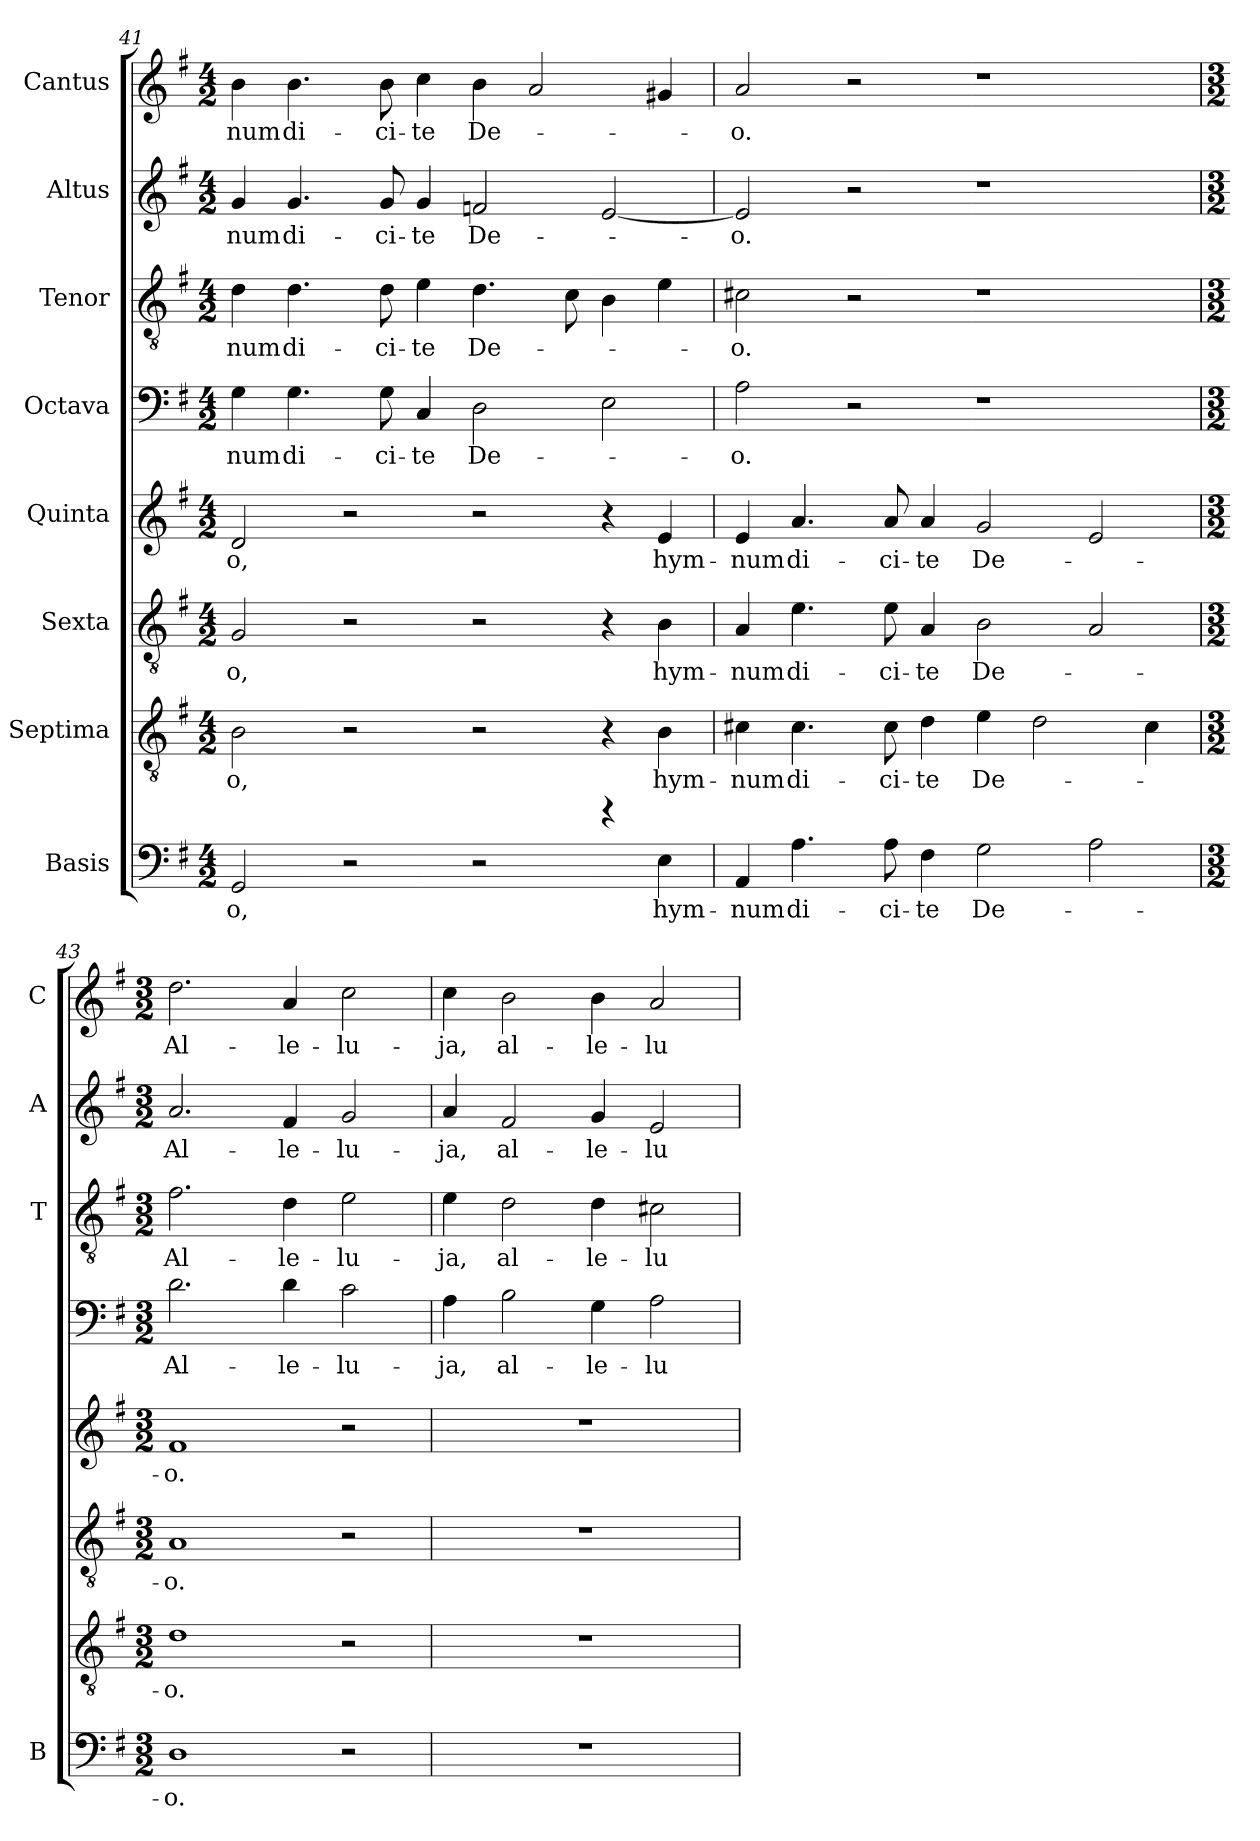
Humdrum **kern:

**kern	**text	**kern	**text	**kern	**text	**kern	**text	**kern	**text	**kern	**text	**kern	**text	**kern	**text
*part8	*part8	*part7	*part7	*part6	*part6	*part5	*part5	*part4	*part4	*part3	*part3	*part2	*part2	*part1	*part1
*staff8	*staff8	*staff7	*staff7	*staff6	*staff6	*staff5	*staff5	*staff4	*staff4	*staff3	*staff3	*staff2	*staff2	*staff1	*staff1
*I"Basis	*	*I"Septima	*	*I"Sexta	*	*I"Quinta	*	*I"Octava	*	*I"Tenor	*	*I"Altus	*	*I"Cantus	*
*I'B	*	*	*	*	*	*	*	*	*	*I'T	*	*I'A	*	*I'C	*
*clefF4	*	*clefGv2	*	*clefGv2	*	*clefG2	*	*clefF4	*	*clefGv2	*	*clefG2	*	*clefG2	*
*k[f#]	*	*k[f#]	*	*k[f#]	*	*k[f#]	*	*k[f#]	*	*k[f#]	*	*k[f#]	*	*k[f#]	*
*G:	*	*G:	*	*G:	*	*G:	*	*G:	*	*G:	*	*G:	*	*G:	*
*M4/2	*	*M4/2	*	*M4/2	*	*M4/2	*	*M4/2	*	*M4/2	*	*M4/2	*	*M4/2	*
=41	=41	=41	=41	=41	=41	=41	=41	=41	=41	=41	=41	=41	=41	=41	=41
!	!LO:LY:b	!	!LO:LY:b	!	!LO:LY:b	!	!LO:LY:b	!	!LO:LY:b	!	!LO:LY:b	!	!LO:LY:b	!	!LO:LY:b
2GG/	-o,	2B\	-o,	2G/	-o,	2d/	-o,	4G\	-num	4d\	-num	4g/	-num	4b\	-num
!	!	!	!	!	!	!	!	!	!LO:LY:b	!	!LO:LY:b	!	!LO:LY:b	!	!LO:LY:b
.	.	.	.	.	.	.	.	4.G\	di-	4.d\	di-	4.g/	di-	4.b\	di-
2r	.	2r	.	2r	.	2r	.	.	.	.	.	.	.	.	.
!	!	!	!	!	!	!	!	!	!LO:LY:b	!	!LO:LY:b	!	!LO:LY:b	!	!LO:LY:b
.	.	.	.	.	.	.	.	8G\	-ci-	8d\	-ci-	8g/	-ci-	8b\	-ci-
!	!	!	!	!	!	!	!	!	!LO:LY:b	!	!LO:LY:b	!	!LO:LY:b	!	!LO:LY:b
.	.	.	.	.	.	.	.	4C/	-te	4e\	-te	4g/	-te	4cc\	-te
!	!	!	!	!	!	!	!	!	!LO:LY:b	!	!LO:LY:b	!	!LO:LY:b	!	!LO:LY:b
2r	.	2r	.	2r	.	2r	.	2D\	De-	4.d\	De-	2fn/	De-	4b\	De-
.	.	.	.	.	.	.	.	.	.	.	.	.	.	2a/	.
.	.	.	.	.	.	.	.	.	.	8c\	.	.	.	.	.
4rg	.	4r	.	4r	.	4r	.	2E\	.	4B\	.	[2e/	.	.	.
!	!LO:LY:b	!	!LO:LY:b	!	!LO:LY:b	!	!LO:LY:b	!	!	!	!	!	!	!	!
4E\	hym-	4B\	hym-	4B\	hym-	4e/	hym-	.	.	4e\	.	.	.	4g#X/	.
=42	=42	=42	=42	=42	=42	=42	=42	=42	=42	=42	=42	=42	=42	=42	=42
!	!LO:LY:b	!	!LO:LY:b	!	!LO:LY:b	!	!LO:LY:b	!	!LO:LY:b	!	!LO:LY:b	!	!LO:LY:b	!	!LO:LY:b
4AA/	-num	4c#X\	-num	4A/	-num	4e/	-num	2A\	-o.	2c#X\	-o.	2e/]	-o.	2a/	-o.
!	!LO:LY:b	!	!LO:LY:b	!	!LO:LY:b	!	!LO:LY:b	!	!	!	!	!	!	!	!
4.A\	di-	4.c#\	di-	4.e\	di-	4.a/	di-	.	.	.	.	.	.	.	.
.	.	.	.	.	.	.	.	2r	.	2r	.	2r	.	2r	.
!	!LO:LY:b	!	!LO:LY:b	!	!LO:LY:b	!	!LO:LY:b	!	!	!	!	!	!	!	!
8A\	-ci-	8c#\	-ci-	8e\	-ci-	8a/	-ci-	.	.	.	.	.	.	.	.
!	!LO:LY:b	!	!LO:LY:b	!	!LO:LY:b	!	!LO:LY:b	!	!	!	!	!	!	!	!
4F#\	-te	4d\	-te	4A/	-te	4a/	-te	.	.	.	.	.	.	.	.
!	!LO:LY:b	!	!LO:LY:b	!	!LO:LY:b	!	!LO:LY:b	!	!	!	!	!	!	!	!
2G\	De-	4e\	De-	2B\	De-	2g/	De-	1r	.	1r	.	1r	.	1r	.
.	.	2d\	.	.	.	.	.	.	.	.	.	.	.	.	.
2A\	.	.	.	2A/	.	2e/	.	.	.	.	.	.	.	.	.
.	.	4c#\	.	.	.	.	.	.	.	.	.	.	.	.	.
=43	=43	=43	=43	=43	=43	=43	=43	=43	=43	=43	=43	=43	=43	=43	=43
*M3/2	*	*M3/2	*	*M3/2	*	*M3/2	*	*M3/2	*	*M3/2	*	*M3/2	*	*M3/2	*
!	!LO:LY:b	!	!LO:LY:b	!	!LO:LY:b	!	!LO:LY:b	!	!LO:LY:b	!	!LO:LY:b	!	!LO:LY:b	!	!LO:LY:b
1D	-o.	1d	-o.	1A	-o.	1f#	-o.	2.d\	Al-	2.f#\	Al-	2.a/	Al-	2.dd\	Al-
!	!	!	!	!	!	!	!	!	!LO:LY:b	!	!LO:LY:b	!	!LO:LY:b	!	!LO:LY:b
.	.	.	.	.	.	.	.	4d\	-le-	4d\	-le-	4f#/	-le-	4a/	-le-
!	!	!	!	!	!	!	!	!	!LO:LY:b	!	!LO:LY:b	!	!LO:LY:b	!	!LO:LY:b
2r	.	2r	.	2r	.	2r	.	2c\	-lu-	2e\	-lu-	2g/	-lu-	2cc\	-lu-
!!LO:PB:g=z
=44	=44	=44	=44	=44	=44	=44	=44	=44	=44	=44	=44	=44	=44	=44	=44
!	!	!	!	!	!	!	!	!	!LO:LY:b	!	!LO:LY:b	!	!LO:LY:b	!	!LO:LY:b
1.r	.	1.r	.	1.r	.	1.r	.	4A\	-ja,	4e\	-ja,	4a/	-ja,	4cc\	-ja,
!	!	!	!	!	!	!	!	!	!LO:LY:b	!	!LO:LY:b	!	!LO:LY:b	!	!LO:LY:b
.	.	.	.	.	.	.	.	2B\	al-	2d\	al-	2f#/	al-	2b\	al-
!	!	!	!	!	!	!	!	!	!LO:LY:b	!	!LO:LY:b	!	!LO:LY:b	!	!LO:LY:b
.	.	.	.	.	.	.	.	4G\	-le-	4d\	-le-	4g/	-le-	4b\	-le-
!	!	!	!	!	!	!	!	!	!LO:LY:b	!	!LO:LY:b	!	!LO:LY:b	!	!LO:LY:b
.	.	.	.	.	.	.	.	2A\	-lu-	2c#X\	-lu-	2e/	-lu-	2a/	-lu-
=	=	=	=	=	=	=	=	=	=	=	=	=	=	=	=
*-	*-	*-	*-	*-	*-	*-	*-	*-	*-	*-	*-	*-	*-	*-	*-
